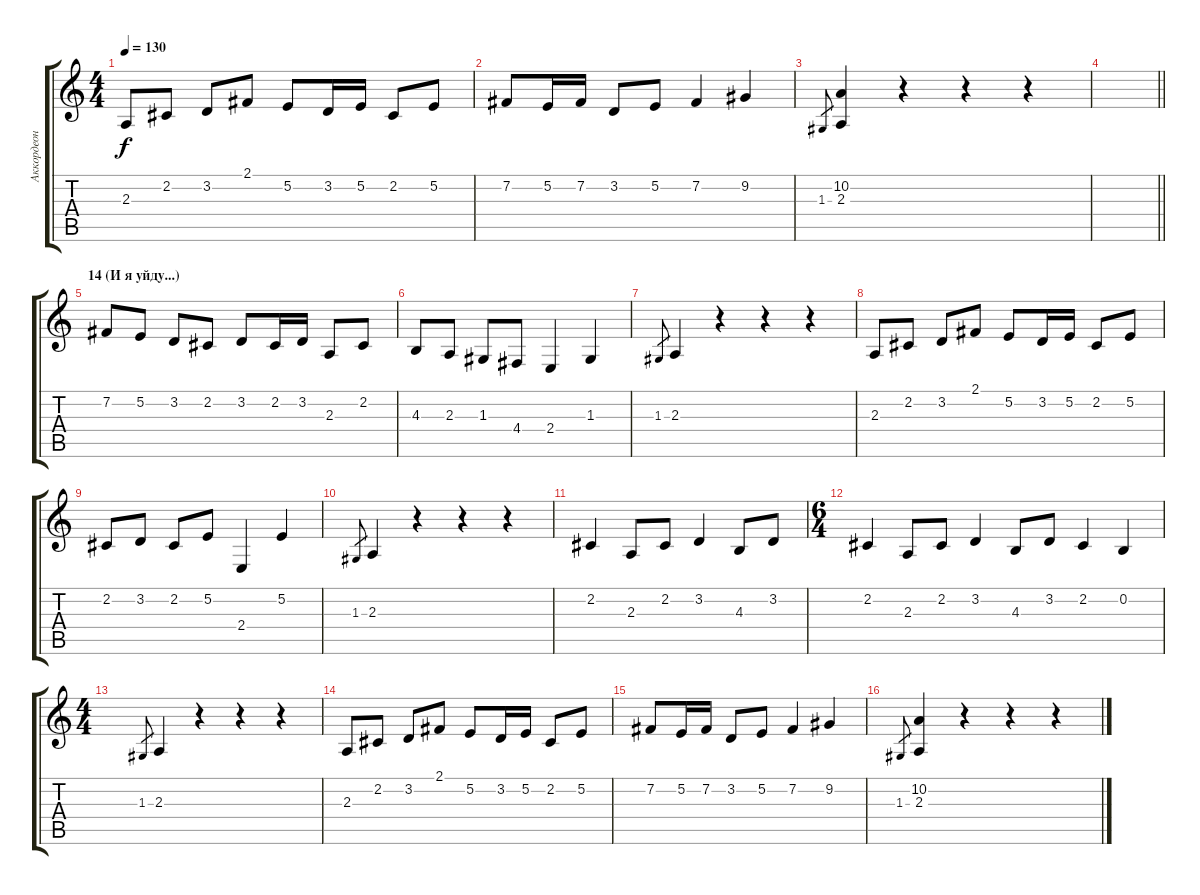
\track ("Аккордеон" "Аккордеон") {instrument accordion}
\staff {score tabs}
\tuning (E4 B3 G3 D3 A2 E2) {hide}
\ts (4 4)
\tempo 130
\clef g2
\ks c
2.3.8{dy f} 2.2.8 3.2.8 2.1.8 5.2.8 3.2.16 5.2.16 2.2.8 5.2.8 |
7.2.8 5.2.16 7.2.16 3.2.8 5.2.8 7.2.4 9.2.4 |
1.3.8{gr} (10.2 2.3).4 r.4 r.4 r.4 |
\barLineRight lightlight
|
\section ("" "14 (И я уйду...)")
7.2.8 5.2.8 3.2.8 2.2.8 3.2.8 2.2.16 3.2.16 2.3.8 2.2.8 |
4.3.8 2.3.8 1.3.8 4.4.8 2.4.4 1.3.4 |
1.3.8{gr} 2.3.4 r.4 r.4 r.4 |
2.3.8 2.2.8 3.2.8 2.1.8 5.2.8 3.2.16 5.2.16 2.2.8 5.2.8 |
2.2.8 3.2.8 2.2.8 5.2.8 2.4.4 5.2.4 |
1.3.8{gr} 2.3.4 r.4 r.4 r.4 |
2.2.4 2.3.8 2.2.8 3.2.4 4.3.8 3.2.8 |
\ts (6 4)
2.2.4 2.3.8 2.2.8 3.2.4 4.3.8 3.2.8 2.2.4 0.2.4 |
\ts (4 4)
1.3.8{gr} 2.3.4 r.4 r.4 r.4 |
2.3.8 2.2.8 3.2.8 2.1.8 5.2.8 3.2.16 5.2.16 2.2.8 5.2.8 |
7.2.8 5.2.16 7.2.16 3.2.8 5.2.8 7.2.4 9.2.4 |
1.3.8{gr} (10.2 2.3).4 r.4 r.4 r.4
